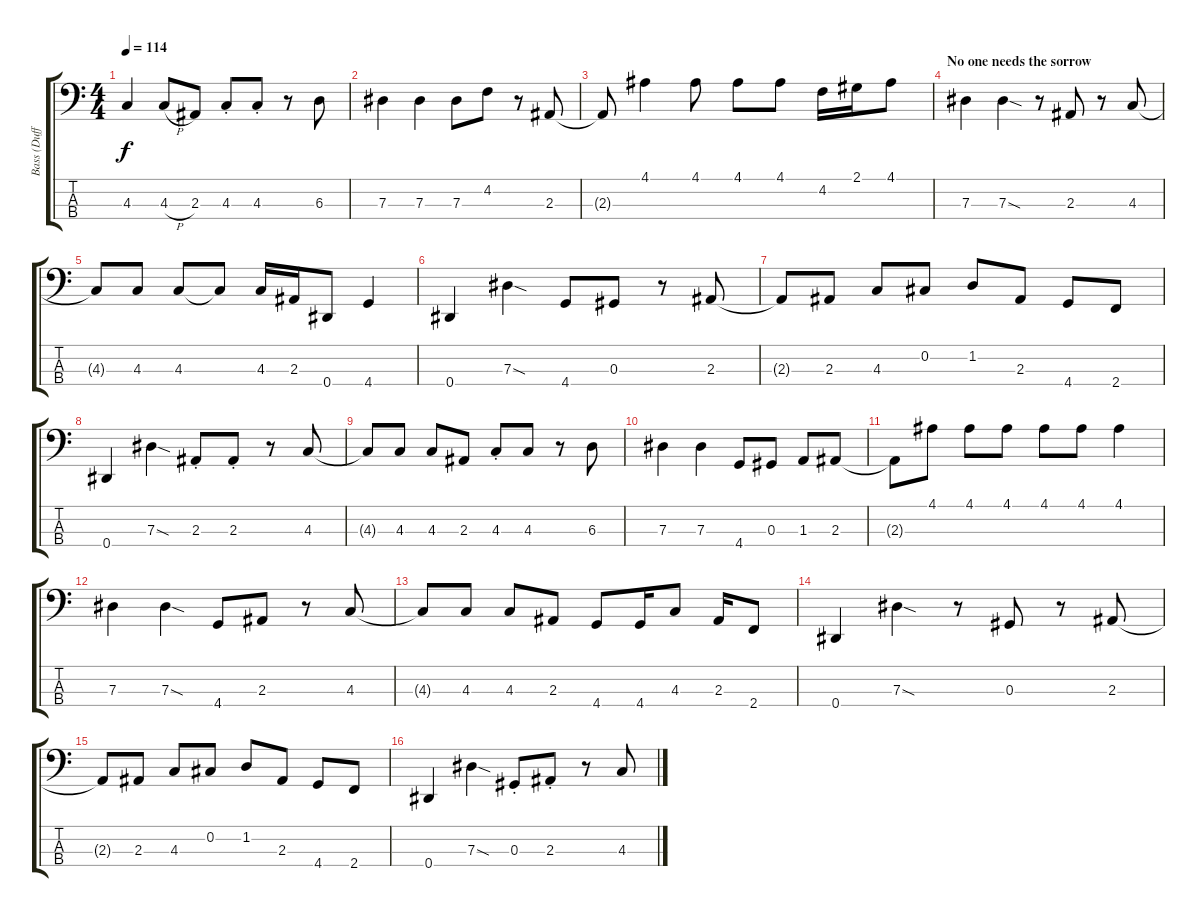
\track ("Bass (Duff)" "Bass (Duff") {instrument electricbasspick}
\staff {score tabs}
\tuning (Gb2 Db2 Ab1 Eb1) {hide}
\ts (4 4)
\tempo 114
\clef f4
\ks c
4.3{t}.4{dy f} 4.3{h}.8 2.3.8 4.3{st}.8 4.3{st}.8 r.8 6.3.8 |
7.3.4 7.3.4 7.3.8 4.2.8 r.8 2.3.8 |
2.3{t}.8 4.1.4 4.1.8 4.1.8 4.1.8 4.2.16 2.1.16 4.1.8 |
\section ("" "No one needs the sorrow")
7.3.4 7.3{sod}.4 r.8 2.3.8 r.8 4.3.8 |
4.3{t}.8 4.3.8 4.3.8 4.3{t}.8 4.3.16 2.3.16 0.4.8 4.4.4 |
0.4.4 7.3{sod}.4 4.4.8 0.3.8 r.8 2.3.8 |
2.3{t}.8 2.3.8 4.3.8 0.2.8 1.2.8 2.3.8 4.4.8 2.4.8 |
0.4.4 7.3{sod}.4 2.3{st}.8 2.3{st}.8 r.8 4.3.8 |
4.3{t}.8 4.3.8 4.3.8 2.3.8 4.3{st}.8 4.3.8 r.8 6.3.8 |
7.3.4 7.3.4 4.4.8 0.3.8 1.3.8 2.3.8 |
2.3{t}.8 4.1.8 4.1.8 4.1.8 4.1.8 4.1.8 4.1.4 |
7.3.4 7.3{sod}.4 4.4.8 2.3.8 r.8 4.3.8 |
4.3{t}.8 4.3.8 4.3.8 2.3.8 4.4.8 4.4.16 4.3.8 2.3.16 2.4.8 |
0.4.4 7.3{sod}.4 r.8 0.3.8 r.8 2.3.8 |
2.3{t}.8 2.3.8 4.3.8 0.2.8 1.2.8 2.3.8 4.4.8 2.4.8 |
0.4.4 7.3{sod}.4 0.3{st}.8 2.3{st}.8 r.8 4.3.8
